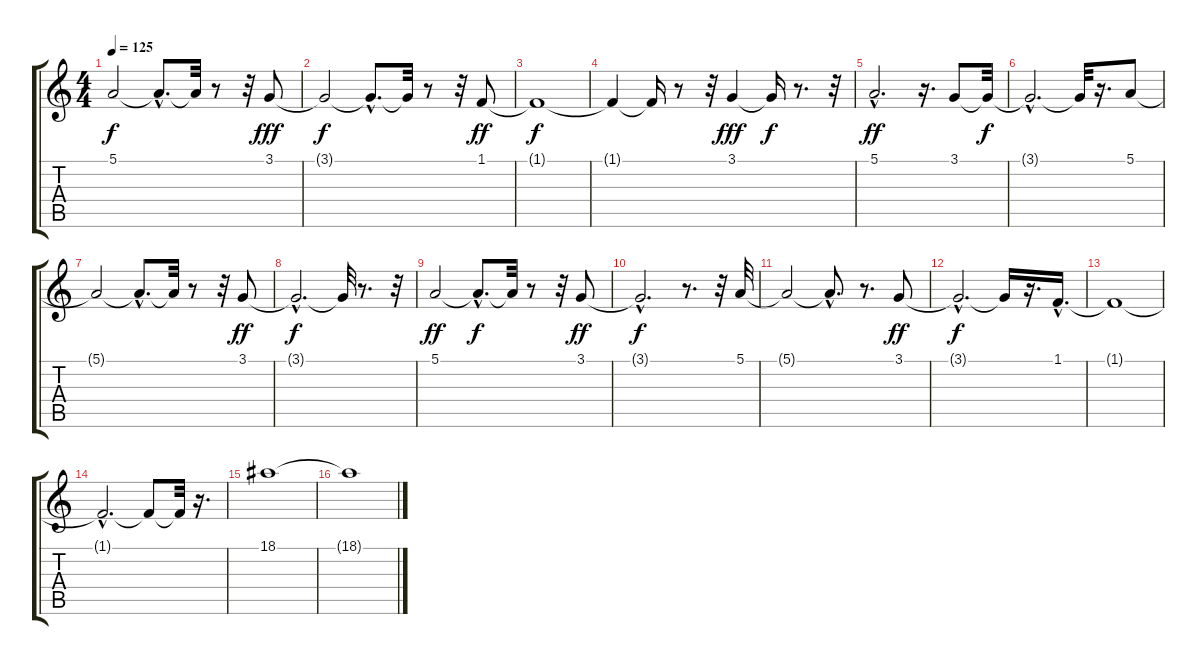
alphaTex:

\track "" {instrument synthstrings1}
\staff {score tabs}
\tuning (E4 B3 G3 D3 A2 E2) {hide}
\ts (4 4)
\tempo 125
\clef g2
\ks c
5.1{t}.2{dy f} 5.1{hac t}.8{d} 5.1{t}.32 r.8 r.32 3.1.8{dy fff} |
3.1{t}.2{dy f} 3.1{hac t}.8{d} 3.1{t}.32 r.8 r.32 1.1.8{dy ff} |
1.1{t}.1{dy f} |
1.1{t}.4 1.1{t}.16 r.8 r.32 3.1.4{dy fff} 3.1{t}.16{dy f} r.8{d} r.32 |
5.1{hac}.2{d dy ff} r.16{d} 3.1.8 3.1{t}.32{dy f} |
3.1{hac t}.2{d} 3.1{t}.32 r.16{d} 5.1.8 |
5.1{t}.2 5.1{hac t}.8{d} 5.1{t}.32 r.8 r.32 3.1.8{dy ff} |
3.1{hac t}.2{d dy f} 3.1{t}.32 r.8{d} r.32 |
5.1.2{dy ff} 5.1{hac t}.8{d dy f} 5.1{t}.32 r.8 r.32 3.1.8{dy ff} |
3.1{hac t}.2{d dy f} r.8{d} r.32 5.1.32 |
5.1{t}.2 5.1{hac t}.8{d} r.8{d} 3.1.8{dy ff} |
3.1{hac t}.2{d dy f} 3.1{t}.16 r.16{d} 1.1{hac}.16{d} |
1.1{t}.1 |
1.1{hac t}.2{d} 1.1{t}.8 1.1{t}.32 r.16{d} |
18.1.1 |
18.1{t}.1
